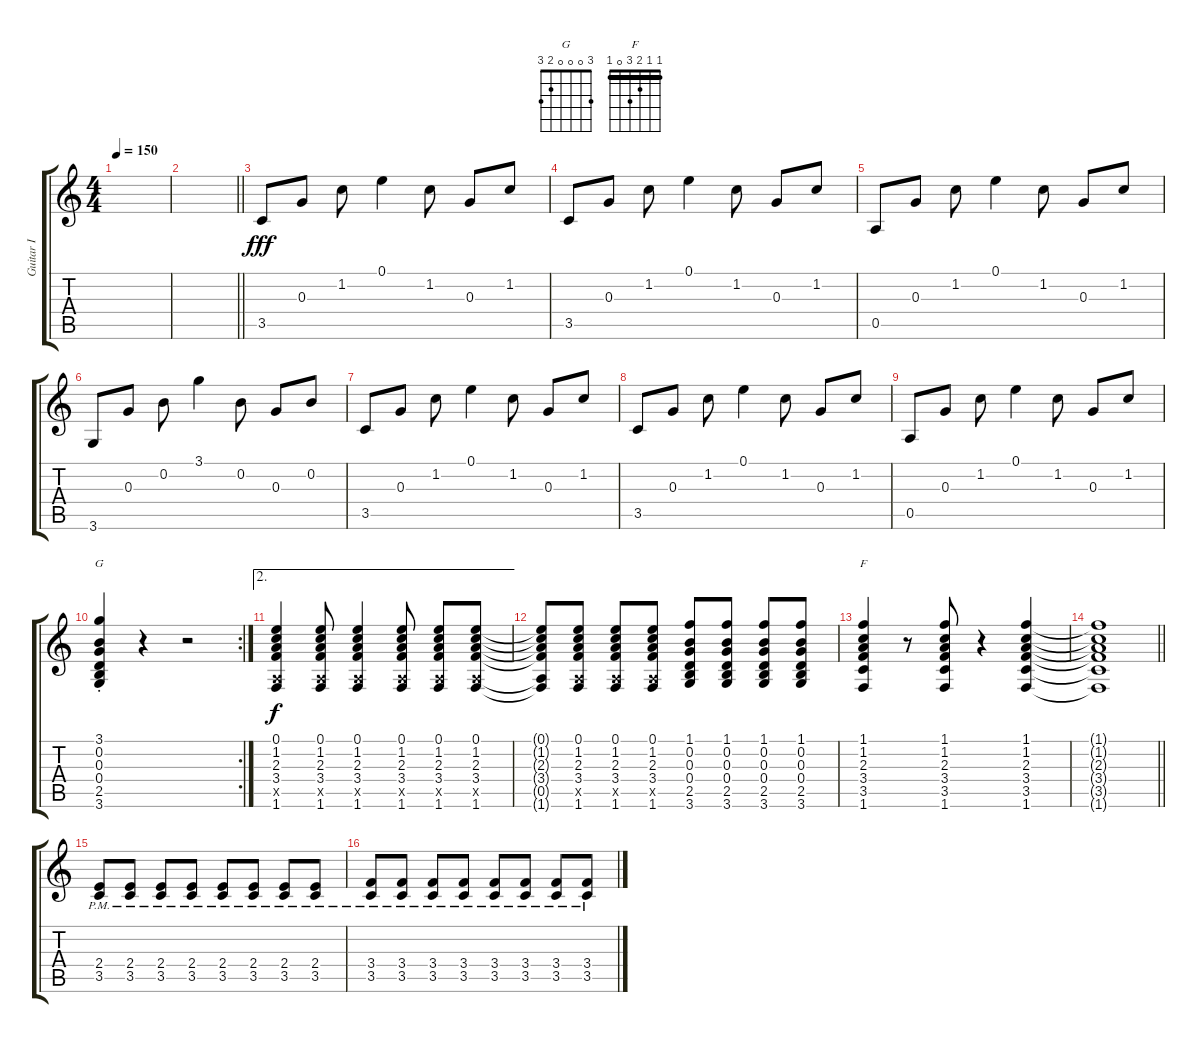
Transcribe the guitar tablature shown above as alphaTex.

\track ("Guitar I" "Guitar I") {instrument overdrivenguitar}
\staff {score tabs}
\tuning (E4 B3 G3 D3 A2 E2) {hide}
\chord ("G" 3 0 0 0 2 3)
\chord ("F" 1 1 2 3 0 1) {barre 1}
\ts (4 4)
\tempo 150
\clef g2
\ks c
|
\barLineRight lightlight
|
3.5.8{dy fff} 0.3.8 1.2.8 0.1.4 1.2.8 0.3.8 1.2.8 |
3.5.8 0.3.8 1.2.8 0.1.4 1.2.8 0.3.8 1.2.8 |
0.5.8 0.3.8 1.2.8 0.1.4 1.2.8 0.3.8 1.2.8 |
3.6.8 0.3.8 0.2.8 3.1.4 0.2.8 0.3.8 0.2.8 |
3.5.8 0.3.8 1.2.8 0.1.4 1.2.8 0.3.8 1.2.8 |
3.5.8 0.3.8 1.2.8 0.1.4 1.2.8 0.3.8 1.2.8 |
0.5.8 0.3.8 1.2.8 0.1.4 1.2.8 0.3.8 1.2.8 |
\rc 2
(3.1 0.2 0.3 0.4 2.5 3.6{st}).4{ch "G"} r.4 r.2 |
\ae 2
(0.1 1.2 2.3 3.4 0.5{x} 1.6).4{dy f} (0.1 1.2 2.3 3.4 0.5{x} 1.6).8 (0.1 1.2 2.3 3.4 0.5{x} 1.6).4 (0.1 1.2 2.3 3.4 0.5{x} 1.6).8 (0.1 1.2 2.3 3.4 0.5{x} 1.6).8 (0.1 1.2 2.3 3.4 0.5{x} 1.6).8 |
(0.1{t} 1.2{t} 2.3{t} 3.4{t} 0.5{t} 1.6{t}).8 (0.1 1.2 2.3 3.4 0.5{x} 1.6).8 (0.1 1.2 2.3 3.4 0.5{x} 1.6).8 (0.1 1.2 2.3 3.4 0.5{x} 1.6).8 (1.1 0.2 0.3 0.4 2.5 3.6).8 (1.1 0.2 0.3 0.4 2.5 3.6).8 (1.1 0.2 0.3 0.4 2.5 3.6).8 (1.1 0.2 0.3 0.4 2.5 3.6).8 |
(1.1 1.2 2.3 3.4 3.5 1.6).4{ch "F"} r.8 (1.1 1.2 2.3 3.4 3.5 1.6).8 r.4 (1.1 1.2 2.3 3.4 3.5 1.6).4 |
\barLineRight lightlight
(1.1{t} 1.2{t} 2.3{t} 3.4{t} 3.5{t} 1.6{t}).1 |
(2.4{pm} 3.5{pm}).8 (2.4{pm} 3.5{pm}).8 (2.4{pm} 3.5{pm}).8 (2.4{pm} 3.5{pm}).8 (2.4{pm} 3.5{pm}).8 (2.4{pm} 3.5{pm}).8 (2.4{pm} 3.5{pm}).8 (2.4{pm} 3.5{pm}).8 |
(3.4{pm} 3.5{pm}).8 (3.4{pm} 3.5{pm}).8 (3.4{pm} 3.5{pm}).8 (3.4{pm} 3.5{pm}).8 (3.4{pm} 3.5{pm}).8 (3.4{pm} 3.5{pm}).8 (3.4{pm} 3.5{pm}).8 (3.4{pm} 3.5{pm}).8
